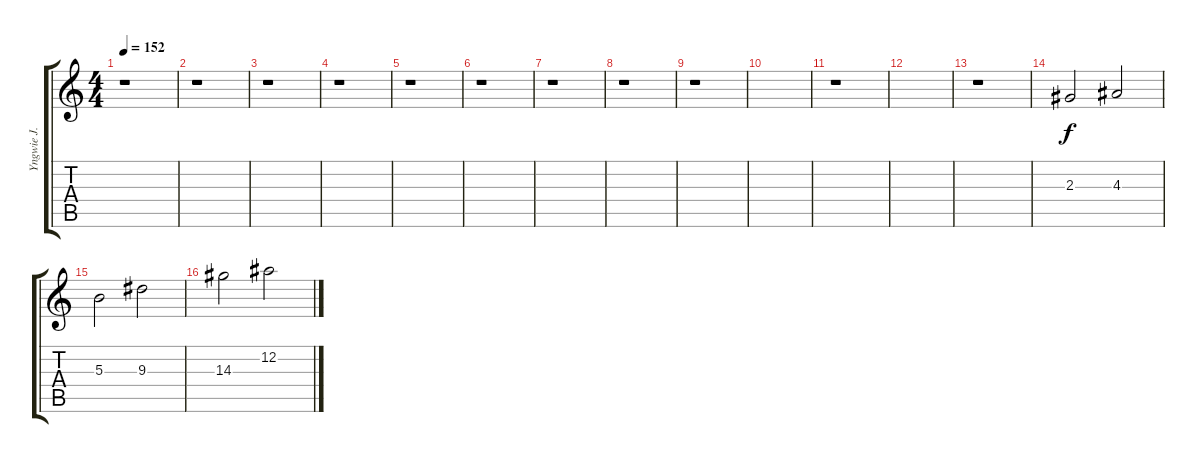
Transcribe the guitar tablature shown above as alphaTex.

\track ("Yngwie J. Malmsteen (Guitar 1)" "Yngwie J. ") {instrument overdrivenguitar}
\staff {score tabs}
\tuning (Eb4 Bb3 Gb3 Db3 Ab2 Eb2) {hide}
\ts (4 4)
\tempo 152
\clef g2
\ks c
r.1{dy f} |
r.1 |
r.1 |
r.1 |
r.1 |
r.1 |
r.1 |
r.1 |
r.1 |
|
r.1 |
|
r.1 |
2.3.2 4.3.2 |
5.3.2 9.3.2 |
14.3.2 12.2.2
